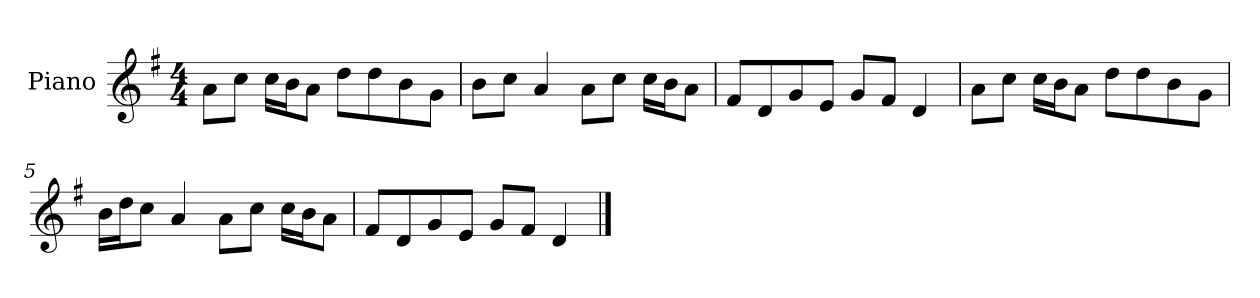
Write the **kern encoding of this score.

**kern
*part1
*staff1
*I"Piano
*I'P-no
*clefG2
*k[f#]
*M4/4
*MM90
=1
8a\L
8cc\J
16cc\LL
16b\J
8a\J
8dd\L
8dd\
8b\
8g\J
=2
8b\L
8cc\J
4a/
8a\L
8cc\J
16cc\LL
16b\J
8a\J
=3
8f#/L
8d/
8g/
8e/J
8g/L
8f#/J
4d/
=4
8a\L
8cc\J
16cc\LL
16b\J
8a\J
8dd\L
8dd\
8b\
8g\J
!!LO:LB:g=z
=5
16b\LL
16dd\J
8cc\J
4a/
8a\L
8cc\J
16cc\LL
16b\J
8a\J
=6
8f#/L
8d/
8g/
8e/J
8g/L
8f#/J
4d/
==
*-
